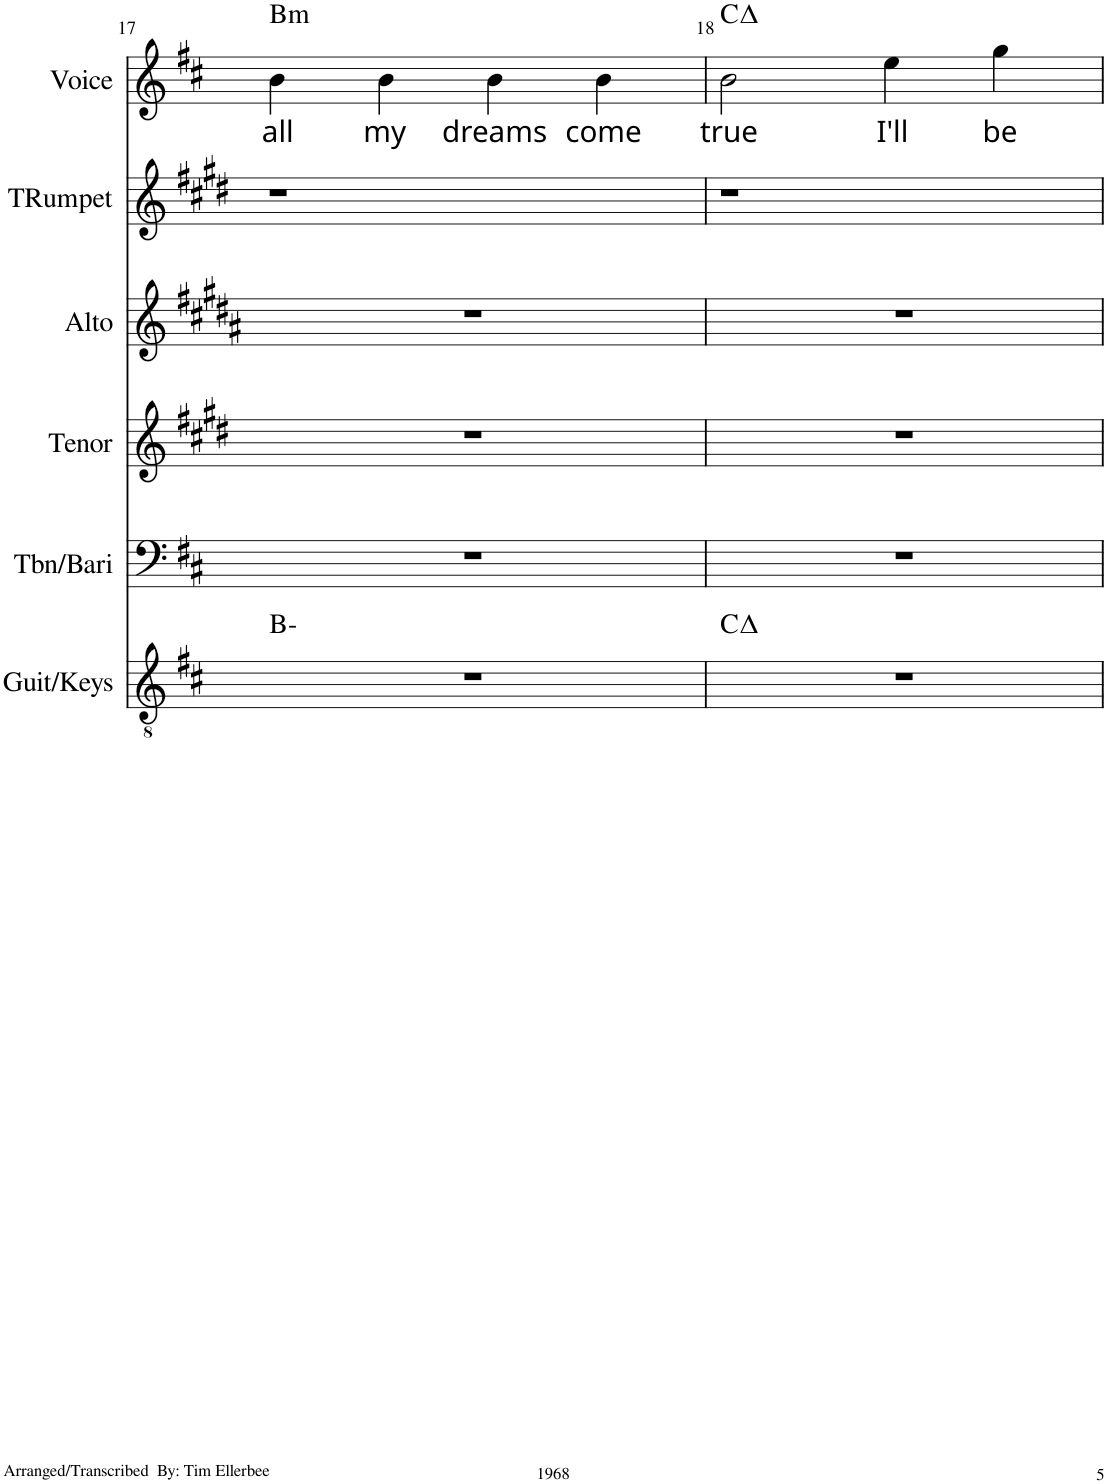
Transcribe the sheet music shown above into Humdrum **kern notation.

**kern	**harte	**kern	**kern	**kern	**kern	**kern	**text	**harte
*part6	*part6	*part5	*part4	*part3	*part2	*part1	*part1	*part1
*staff6	*	*staff5	*staff4	*staff3	*staff2	*staff1	*staff1	*
*I"Guit/Keys	*	*I"Tbn/Bari	*I"Tenor	*I"Alto	*I"Trumpet	*I"Voice	*	*
*I'Guit/Keys	*	*I'Tbn/Bari	*I'Tenor	*I'Alto	*I'TRumpet	*I'Voice	*	*
!!LO:PB:g=z
*clefGv2	*	*clefF4	*clefG2	*clefG2	*clefG2	*clefG2	*	*
*	*	*	*Trd8c14	*Trd5c9	*Trd1c2	*	*	*
*k[f#c#]	*	*k[f#c#]	*k[f#c#g#d#]	*k[f#c#g#d#a#]	*k[f#c#g#d#]	*k[f#c#]	*	*
*D:	*	*D:	*	*	*	*D:	*	*
*M4/4	*	*M4/4	*M4/4	*M4/4	*M4/4	*M4/4	*	*
=17	=17	=17	=17	=17	=17	=17	=17	=17
!	!	!	!	!	!	!	!LO:LY:b	!LO:H:kt=m
1r	B:min	1r	1r	1r	1r	4b\	all	B:min
!	!	!	!	!	!	!	!LO:LY:b	!
.	.	.	.	.	.	4b\	my	.
!	!	!	!	!	!	!	!LO:LY:b	!
.	.	.	.	.	.	4b\	dreams	.
!	!	!	!	!	!	!	!LO:LY:b	!
.	.	.	.	.	.	4b\	come	.
=18	=18	=18	=18	=18	=18	=18	=18	=18
!	!	!	!	!	!	!	!LO:LY:b	!
1r	C:maj	1r	1r	1r	1r	2b\	true	C:maj
!	!	!	!	!	!	!	!LO:LY:b	!
.	.	.	.	.	.	4ee\	I'll	.
!	!	!	!	!	!	!	!LO:LY:b	!
.	.	.	.	.	.	4gg\	be	.
=	=	=	=	=	=	=	=	=
*-	*-	*-	*-	*-	*-	*-	*-	*-
